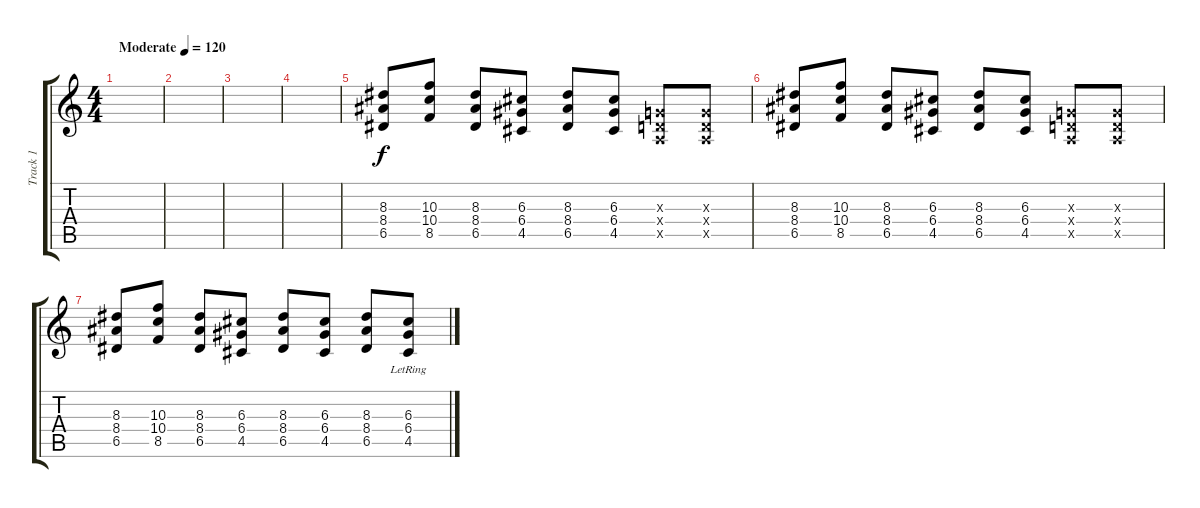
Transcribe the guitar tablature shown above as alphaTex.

\track ("Track 1" "Track 1") {instrument overdrivenguitar}
\staff {score tabs}
\tuning (E4 B3 G3 D3 A2 E2) {hide}
\ts (4 4)
\tempo (120 "Moderate")
\clef g2
\ks c
|
|
|
|
(8.3 8.4 6.5).8 (10.3 10.4 8.5).8 (8.3 8.4 6.5).8 (6.3 6.4 4.5).8 (8.3 8.4 6.5).8 (6.3 6.4 4.5).8 (0.3{x} 0.4{x} 0.5{x}).8 (0.3{x} 0.4{x} 0.5{x}).8 |
(8.3 8.4 6.5).8 (10.3 10.4 8.5).8 (8.3 8.4 6.5).8 (6.3 6.4 4.5).8 (8.3 8.4 6.5).8 (6.3 6.4 4.5).8 (0.3{x} 0.4{x} 0.5{x}).8 (0.3{x} 0.4{x} 0.5{x}).8 |
(8.3 8.4 6.5).8 (10.3 10.4 8.5).8 (8.3 8.4 6.5).8 (6.3 6.4 4.5).8 (8.3 8.4 6.5).8 (6.3 6.4 4.5).8 (8.3 8.4 6.5).8 (6.3{lr} 6.4{lr} 4.5{lr}).8
